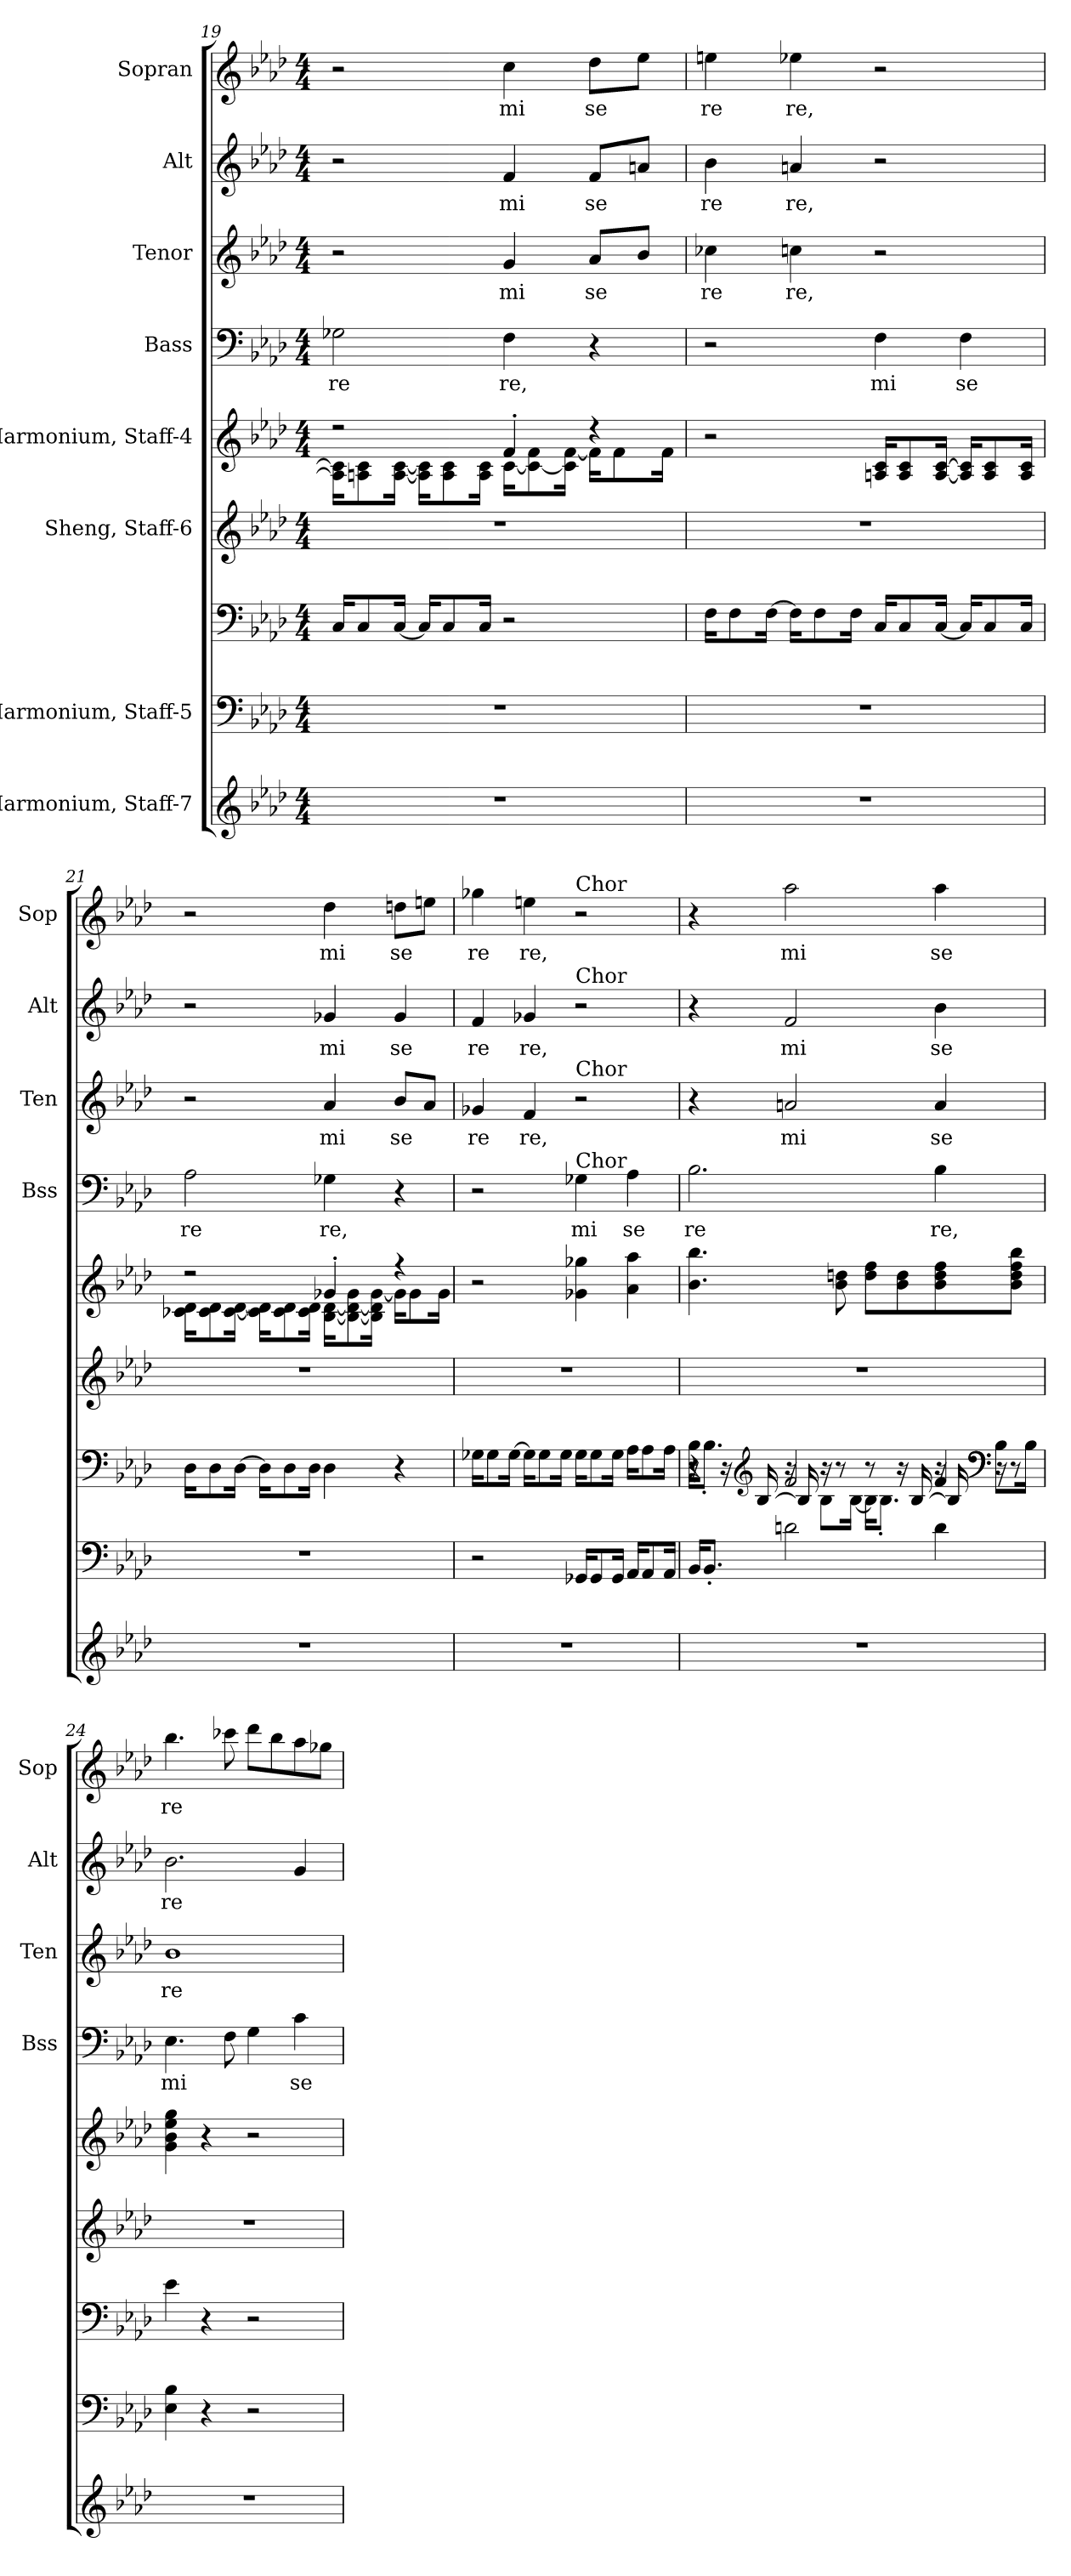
**kern	**kern	**kern	**kern	**kern	**kern	**text	**kern	**text	**kern	**text	**kern	**text
*part8	*part7	*part7	*part6	*part5	*part4	*part4	*part3	*part3	*part2	*part2	*part1	*part1
*staff9	*staff8	*staff7	*staff6	*staff5	*staff4	*staff4	*staff3	*staff3	*staff2	*staff2	*staff1	*staff1
*I"Harmonium, Staff-7	*I"Harmonium, Staff-5	*	*I"Sheng, Staff-6	*I"Harmonium, Staff-4	*I"Bass	*	*I"Tenor	*	*I"Alt	*	*I"Sopran	*
*	*	*	*	*	*I'Bss	*	*I'Ten	*	*I'Alt	*	*I'Sop	*
!!LO:PB:g=z
*clefG2	*clefF4	*clefF4	*clefG2	*clefG2	*clefF4	*	*clefG2	*	*clefG2	*	*clefG2	*
*	*	*	*	*	*	*	*ITrd4c7	*	*	*	*ITrd2c3	*
*k[b-e-a-d-]	*k[b-e-a-d-]	*k[b-e-a-d-]	*k[b-e-a-d-]	*k[b-e-a-d-]	*k[b-e-a-d-]	*	*k[b-e-a-d-g-]	*	*k[b-e-a-d-]	*	*k[b-]	*
*M4/4	*M4/4	*M4/4	*M4/4	*M4/4	*M4/4	*	*M4/4	*	*M4/4	*	*M4/4	*
=19	=19	=19	=19	=19	=19	=19	=19	=19	=19	=19	=19	=19
*	*	*	*	*^	*	*	*	*	*	*	*	*
1r	1r	16C/KL	1r	2r	16A\] 16c\]KL	2G-X\	re	2r	.	2r	.	2r	.
.	.	8C/	.	.	8An\ 8c\	.	.	.	.	.	.	.	.
.	.	[16C/Jk	.	.	[16A\ [16c\Jk	.	.	.	.	.	.	.	.
.	.	16C/KL]	.	.	16A\] 16c\]KL	.	.	.	.	.	.	.	.
.	.	8C/	.	.	8A\ 8c\	.	.	.	.	.	.	.	.
.	.	16C/Jk	.	.	16A\ 16c\Jk	.	.	.	.	.	.	.	.
.	.	2r	.	4f'/	[16c\KL	4F\	re,	4c/	mi	4f/	mi	4a\	mi
.	.	.	.	.	8c\_ 8f\	.	.	.	.	.	.	.	.
.	.	.	.	.	16c\] [16f\Jk	.	.	.	.	.	.	.	.
.	.	.	.	4r	16f\KL]	4r	.	8d-/L	se	8f/L	se	8b-\L	se
.	.	.	.	.	8f\	.	.	.	.	.	.	.	.
.	.	.	.	.	.	.	.	8e-/J	.	8an/J	.	8cc\J	.
.	.	.	.	.	16f\Jk	.	.	.	.	.	.	.	.
*	*	*	*	*v	*v	*	*	*	*	*	*	*	*
=20	=20	=20	=20	=20	=20	=20	=20	=20	=20	=20	=20	=20
1r	1r	16F\KL	1r	2r	2r	.	4f-X\	re	4b-\	re	4cc#X\	re
.	.	8F\	.	.	.	.	.	.	.	.	.	.
.	.	[16F\Jk	.	.	.	.	.	.	.	.	.	.
.	.	16F\KL]	.	.	.	.	4fn\	re,	4an/	re,	4ccn\	re,
.	.	8F\	.	.	.	.	.	.	.	.	.	.
.	.	16F\Jk	.	.	.	.	.	.	.	.	.	.
.	.	16C/KL	.	16An/ 16c/KL	4F\	mi	2r	.	2r	.	2r	.
.	.	8C/	.	8A/ 8c/	.	.	.	.	.	.	.	.
.	.	[16C/Jk	.	[16A/ [16c/Jk	.	.	.	.	.	.	.	.
.	.	16C/KL]	.	16A/] 16c/]KL	4F\	se	.	.	.	.	.	.
.	.	8C/	.	8A/ 8c/	.	.	.	.	.	.	.	.
.	.	16C/Jk	.	16A/ 16c/Jk	.	.	.	.	.	.	.	.
!!LO:PB:g=z
=21	=21	=21	=21	=21	=21	=21	=21	=21	=21	=21	=21	=21
*	*	*	*	*^	*	*	*	*	*	*	*	*
1r	1r	16D-\KL	1r	2r	16c-X\ 16d-\KL	2A-\	re	2r	.	2r	.	2r	.
.	.	8D-\	.	.	8c-\ 8d-\	.	.	.	.	.	.	.	.
.	.	[16D-\Jk	.	.	[16c-\ [16d-\Jk	.	.	.	.	.	.	.	.
.	.	16D-\KL]	.	.	16c-\] 16d-\]KL	.	.	.	.	.	.	.	.
.	.	8D-\	.	.	8c-\ 8d-\	.	.	.	.	.	.	.	.
.	.	16D-\Jk	.	.	16c-\ 16d-\Jk	.	.	.	.	.	.	.	.
.	.	4D-\	.	4g-X'/	[16B-\ [16d-\KL	4G-X\	re,	4d-/	mi	4g-X/	mi	4b-\	mi
.	.	.	.	.	8B-\_ 8d-\_ 8g-\	.	.	.	.	.	.	.	.
.	.	.	.	.	16B-\] 16d-\] [16g-\Jk	.	.	.	.	.	.	.	.
.	.	4r	.	4r	16g-\KL]	4r	.	8e-/L	se	4g-/	se	8bn\L	se
.	.	.	.	.	8g-\	.	.	.	.	.	.	.	.
.	.	.	.	.	.	.	.	8d-/J	.	.	.	8cc#X\J	.
.	.	.	.	.	16g-\Jk	.	.	.	.	.	.	.	.
*	*	*	*	*v	*v	*	*	*	*	*	*	*	*
=22	=22	=22	=22	=22	=22	=22	=22	=22	=22	=22	=22	=22
1r	2r	16G-X\KL	1r	2r	2r	.	4c-X/	re	4f/	re	4ee-X\	re
.	.	8G-\	.	.	.	.	.	.	.	.	.	.
.	.	[16G-\Jk	.	.	.	.	.	.	.	.	.	.
.	.	16G-\KL]	.	.	.	.	4B-/	re,	4g-X/	re,	4cc#X\	re,
.	.	8G-\	.	.	.	.	.	.	.	.	.	.
.	.	16G-\Jk	.	.	.	.	.	.	.	.	.	.
!	!	!	!	!	!	!	!	!	!	!	!LO:TX:a:t=Chor	!
!	!	!	!	!	!	!	!	!	!LO:TX:a:t=Chor	!	!	!
!	!	!	!	!	!	!	!LO:TX:a:t=Chor	!	!	!	!	!
!	!	!	!	!	!LO:TX:a:t=Chor	!	!	!	!	!	!	!
.	16GG-X/KL	16G-\KL	.	4g-X\ 4gg-X\	4G-X\	mi	2r	.	2r	.	2r	.
.	8GG-/	8G-\	.	.	.	.	.	.	.	.	.	.
.	16GG-/Jk	16G-\Jk	.	.	.	.	.	.	.	.	.	.
.	16AA-/KL	16A-\KL	.	4a-\ 4aa-\	4A-\	se	.	.	.	.	.	.
.	8AA-/	8A-\	.	.	.	.	.	.	.	.	.	.
.	16AA-/Jk	16A-\Jk	.	.	.	.	.	.	.	.	.	.
!!LO:PB:g=z
=23	=23	=23	=23	=23	=23	=23	=23	=23	=23	=23	=23	=23
*	*	*^	*	*	*	*	*	*	*	*	*	*
*	*	*	*^	*	*	*	*	*	*	*	*	*	*
1r	16BB-/KL	4r	16B-\KL	8r	1r	4.b-\ 4.bb-\	2.B-\	re	4r	.	4r	.	4r	.
.	8.BB-'/J	.	8.B-'\J	.	.	.	.	.	.	.	.	.	.	.
.	.	.	.	16r	.	.	.	.	.	.	.	.	.	.
*	*	*clefG2	*	*	*	*	*	*	*	*	*	*	*	*
.	.	.	.	[16B-/	.	.	.	.	.	.	.	.	.	.
.	2dn\	2f/	16r	16B-/]	.	.	.	.	2dn/	mi	2f/	mi	2ff\	mi
.	.	.	8B-\L	16r	.	.	.	.	.	.	.	.	.	.
.	.	.	.	8r	.	8b-\ 8ddn\	.	.	.	.	.	.	.	.
.	.	.	[16B-\Jk	.	.	.	.	.	.	.	.	.	.	.
.	.	.	16B-\KL]	8r	.	8dd\ 8ff\L	.	.	.	.	.	.	.	.
.	.	.	8.B-'\J	.	.	.	.	.	.	.	.	.	.	.
.	.	.	.	16r	.	8b-\ 8dd\	.	.	.	.	.	.	.	.
.	.	.	.	[16B-/	.	.	.	.	.	.	.	.	.	.
.	4d\	4f/	16r	16B-/]	.	8b-\ 8dd\ 8ff\	4B-\	re,	4d/	se	4b-\	se	4ff\	se
*	*	*clefF4	*	*	*	*	*	*	*	*	*	*	*	*
.	.	.	8B-\L	16r	.	.	.	.	.	.	.	.	.	.
.	.	.	.	8r	.	8b-\ 8dd\ 8ff\ 8bb-\J	.	.	.	.	.	.	.	.
.	.	.	16B-\Jk	.	.	.	.	.	.	.	.	.	.	.
*	*	*v	*v	*v	*	*	*	*	*	*	*	*	*	*
=24	=24	=24	=24	=24	=24	=24	=24	=24	=24	=24	=24	=24
1r	4E-\ 4B-\	4e-\	1r	4g\ 4b-\ 4ee-\ 4gg\	4.E-\	mi	1e-	re	2.b-\	re	4.gg\	re
.	4r	4r	.	4r	.	.	.	.	.	.	.	.
.	.	.	.	.	8F\	.	.	.	.	.	8aa-X\	.
.	2r	2r	.	2r	4G\	.	.	.	.	.	8bb-\L	.
.	.	.	.	.	.	.	.	.	.	.	8gg\	.
.	.	.	.	.	4c\	se	.	.	4g/	.	8ff\	.
.	.	.	.	.	.	.	.	.	.	.	8ee-X\J	.
=	=	=	=	=	=	=	=	=	=	=	=	=
*-	*-	*-	*-	*-	*-	*-	*-	*-	*-	*-	*-	*-
